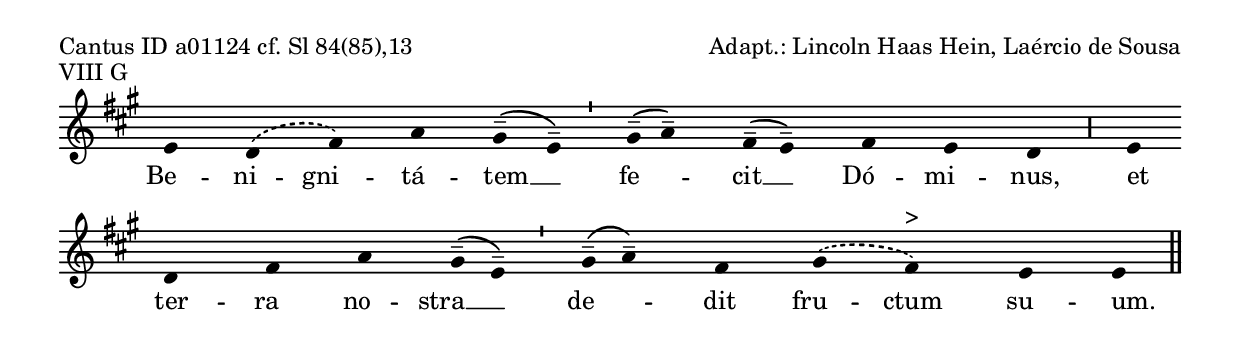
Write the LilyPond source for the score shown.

\version "2.24.1"

\include "gregorian.ly"
\include "../../../modules/lilypond/neums.ily"
\include "../../../modules/lilypond/spacing.ily"
\include "../../../modules/lilypond/layout.ily"
\include "../../../modules/lilypond/lyrics.ily"
\include "../../../modules/lilypond/symbols.ily"

antiphonChant = \relative c'' {
  \AntiphonSignature
  \key c \major
  \C g
  \C_C f a
  \C c \EE b g
  \divisioMinima
  \EE b c \EE a g \C a g f
  \divisioMaior
  g f a c \EE b g
  \divisioMinima
  \EE b c \C a
  \C_L b a
  \C g g
  \finalis
}

antiphonLyrics = \lyricmode {
  Be --
  \MelismaOff
  ni -- gni --
  \MelismaOn
  tá -- tem __ fe -- cit __ Dó -- mi -- nus, et ter -- ra no -- stra __ de -- dit
  \MelismaOff
  fru -- ctum
  \MelismaOn
  su -- um.
}

antiphonLyricsPt = \lyricmode {
  Com bon -- da -- de __ a -- giu __ o Se -- nhor, e~a nos -- sa ter -- ra __ deu __ o seu __ fru -- to.
}

\GregorianTranscriptionLayout

\header {
  meter = "Cantus ID a01124 cf. Sl 84(85),13"
  arranger = "Adapt.: Lincoln Haas Hein, Laércio de Sousa"
}

\score {
  \header {
    piece = "VIII G"
  }

  \new GregorianTranscriptionStaff <<
    \new GregorianTranscriptionVoice = "antiphon" {
      \transpose c a, \antiphonChant
    }

    \new GregorianTranscriptionLyrics \lyricsto "antiphon" \antiphonLyrics
    \new GregorianTranscriptionAltLyrics \lyricsto "antiphon" \antiphonLyricsPt
  >>
}